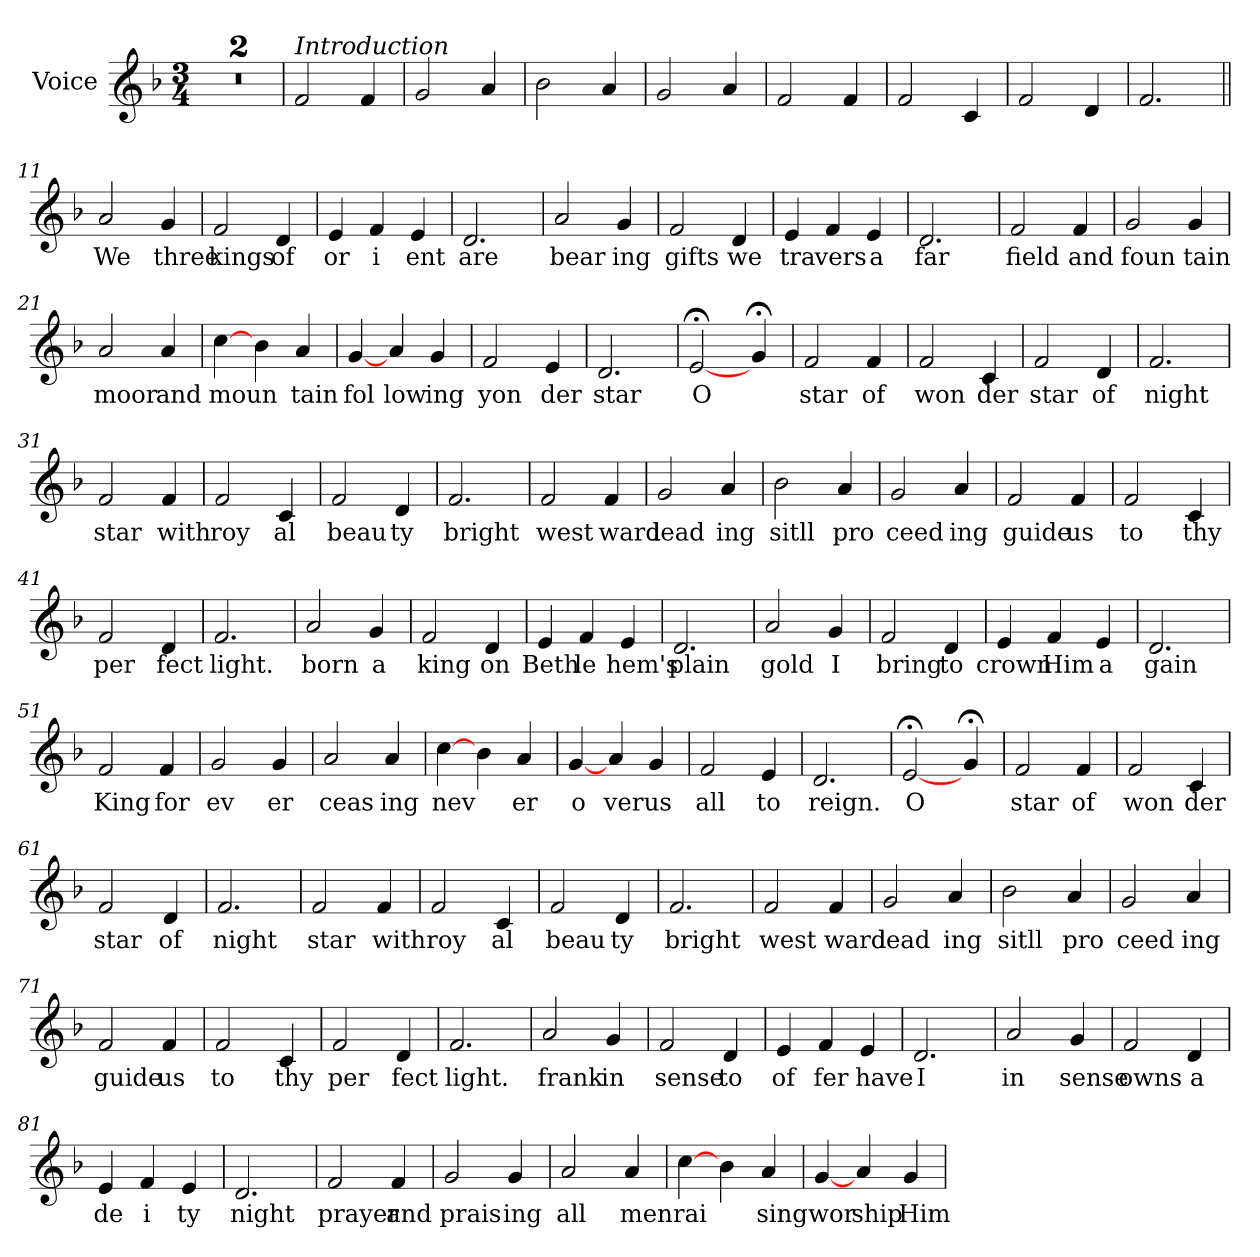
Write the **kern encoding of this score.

**kern	**text
*part1	*part1
*staff1	*staff1
*I"Voice	*
*I'V	*
*clefG2	*
*k[b-]	*
*d:	*
*M3/4	*
=1	=1
2.r	.
=2	=2
2.r	.
=3	=3
!LO:TX:a:i:t=Introduction	!
2f/	.
4f/	.
=4	=4
2g/	.
4a/	.
=5	=5
2b-\	.
4a/	.
=6	=6
2g/	.
4a/	.
=7	=7
2f/	.
4f/	.
=8	=8
2f/	.
4c/	.
=9	=9
2f/	.
4d/	.
!!LO:LB:g=z
=10	=10
2.f/	.
=11||	=11||
!	!LO:LY:b
2a/	We
!	!LO:LY:b
4g/	three
=12	=12
!	!LO:LY:b
2f/	kings
!	!LO:LY:b
4d/	of
=13	=13
!	!LO:LY:b
4e/	or
!	!LO:LY:b
4f/	i
!	!LO:LY:b
4e/	ent
=14	=14
!	!LO:LY:b
2.d/	are
=15	=15
!	!LO:LY:b
2a/	bear
!	!LO:LY:b
4g/	ing
=16	=16
!	!LO:LY:b
2f/	gifts
!	!LO:LY:b
4d/	we
=17	=17
!	!LO:LY:b
4e/	tra
!	!LO:LY:b
4f/	vers
!	!LO:LY:b
4e/	a
=18	=18
!	!LO:LY:b
2.d/	far
!!LO:LB:g=z
=19	=19
!	!LO:LY:b
2f/	field
!	!LO:LY:b
4f/	and
=20	=20
!	!LO:LY:b
2g/	foun
!	!LO:LY:b
4g/	tain
=21	=21
!	!LO:LY:b
2a/	moor
!	!LO:LY:b
4a/	and
=22	=22
!	!LO:LY:b
[4cc\	moun
4b-\	.
!	!LO:LY:b
4a/	tain
=23	=23
!	!LO:LY:b
[4g/	fol
!	!LO:LY:b
4a/	low
!	!LO:LY:b
4g/	ing
=24	=24
!	!LO:LY:b
2f/	yon
!	!LO:LY:b
4e/	der
=25	=25
!	!LO:LY:b
2.d/	star
=26	=26
!	!LO:LY:b
[2e;</	O
4g;</	.
!!LO:LB:g=z
=27	=27
!	!LO:LY:b
2f/	star
!	!LO:LY:b
4f/	of
=28	=28
!	!LO:LY:b
2f/	won
!	!LO:LY:b
4c/	der
=29	=29
!	!LO:LY:b
2f/	star
!	!LO:LY:b
4d/	of
=30	=30
!	!LO:LY:b
2.f/	night
=31	=31
!	!LO:LY:b
2f/	star
!	!LO:LY:b
4f/	with
=32	=32
!	!LO:LY:b
2f/	roy
!	!LO:LY:b
4c/	al
=33	=33
!	!LO:LY:b
2f/	beau
!	!LO:LY:b
4d/	ty
=34	=34
!	!LO:LY:b
2.f/	bright
!!LO:LB:g=z
=35	=35
!	!LO:LY:b
2f/	west
!	!LO:LY:b
4f/	ward
=36	=36
!	!LO:LY:b
2g/	lead
!	!LO:LY:b
4a/	ing
=37	=37
!	!LO:LY:b
2b-\	sitll
!	!LO:LY:b
4a/	pro
=38	=38
!	!LO:LY:b
2g/	ceed
!	!LO:LY:b
4a/	ing
=39	=39
!	!LO:LY:b
2f/	guide
!	!LO:LY:b
4f/	us
=40	=40
!	!LO:LY:b
2f/	to
!	!LO:LY:b
4c/	thy
=41	=41
!	!LO:LY:b
2f/	per
!	!LO:LY:b
4d/	fect
=42	=42
!	!LO:LY:b
2.f/	light.
!!LO:LB:g=z
=43	=43
!	!LO:LY:b
2a/	born
!	!LO:LY:b
4g/	a
=44	=44
!	!LO:LY:b
2f/	king
!	!LO:LY:b
4d/	on
=45	=45
!	!LO:LY:b
4e/	Beth
!	!LO:LY:b
4f/	le
!	!LO:LY:b
4e/	hem's
=46	=46
!	!LO:LY:b
2.d/	plain
=47	=47
!	!LO:LY:b
2a/	gold
!	!LO:LY:b
4g/	I
=48	=48
!	!LO:LY:b
2f/	bring
!	!LO:LY:b
4d/	to
=49	=49
!	!LO:LY:b
4e/	crown
!	!LO:LY:b
4f/	Him
!	!LO:LY:b
4e/	a
=50	=50
!	!LO:LY:b
2.d/	gain
!!LO:LB:g=z
=51	=51
!	!LO:LY:b
2f/	King
!	!LO:LY:b
4f/	for
=52	=52
!	!LO:LY:b
2g/	ev
!	!LO:LY:b
4g/	er
=53	=53
!	!LO:LY:b
2a/	ceas
!	!LO:LY:b
4a/	ing
=54	=54
!	!LO:LY:b
[4cc\	nev
4b-\	.
!	!LO:LY:b
4a/	er
=55	=55
!	!LO:LY:b
[4g/	o
!	!LO:LY:b
4a/	ver
!	!LO:LY:b
4g/	us
=56	=56
!	!LO:LY:b
2f/	all
!	!LO:LY:b
4e/	to
=57	=57
!	!LO:LY:b
2.d/	reign.
=58	=58
!	!LO:LY:b
[2e;</	O
4g;</	.
!!LO:LB:g=z
=59	=59
!	!LO:LY:b
2f/	star
!	!LO:LY:b
4f/	of
=60	=60
!	!LO:LY:b
2f/	won
!	!LO:LY:b
4c/	der
=61	=61
!	!LO:LY:b
2f/	star
!	!LO:LY:b
4d/	of
=62	=62
!	!LO:LY:b
2.f/	night
=63	=63
!	!LO:LY:b
2f/	star
!	!LO:LY:b
4f/	with
=64	=64
!	!LO:LY:b
2f/	roy
!	!LO:LY:b
4c/	al
=65	=65
!	!LO:LY:b
2f/	beau
!	!LO:LY:b
4d/	ty
=66	=66
!	!LO:LY:b
2.f/	bright
!!LO:PB:g=z
=67	=67
!	!LO:LY:b
2f/	west
!	!LO:LY:b
4f/	ward
=68	=68
!	!LO:LY:b
2g/	lead
!	!LO:LY:b
4a/	ing
=69	=69
!	!LO:LY:b
2b-\	sitll
!	!LO:LY:b
4a/	pro
=70	=70
!	!LO:LY:b
2g/	ceed
!	!LO:LY:b
4a/	ing
=71	=71
!	!LO:LY:b
2f/	guide
!	!LO:LY:b
4f/	us
=72	=72
!	!LO:LY:b
2f/	to
!	!LO:LY:b
4c/	thy
=73	=73
!	!LO:LY:b
2f/	per
!	!LO:LY:b
4d/	fect
=74	=74
!	!LO:LY:b
2.f/	light.
!!LO:LB:g=z
=75	=75
!	!LO:LY:b
2a/	frank
!	!LO:LY:b
4g/	in
=76	=76
!	!LO:LY:b
2f/	sense
!	!LO:LY:b
4d/	to
=77	=77
!	!LO:LY:b
4e/	of
!	!LO:LY:b
4f/	fer
!	!LO:LY:b
4e/	have
=78	=78
!	!LO:LY:b
2.d/	I
=79	=79
!	!LO:LY:b
2a/	in
!	!LO:LY:b
4g/	sense
=80	=80
!	!LO:LY:b
2f/	owns
!	!LO:LY:b
4d/	a
=81	=81
!	!LO:LY:b
4e/	de
!	!LO:LY:b
4f/	i
!	!LO:LY:b
4e/	ty
=82	=82
!	!LO:LY:b
2.d/	night
!!LO:LB:g=z
=83	=83
!	!LO:LY:b
2f/	prayer
!	!LO:LY:b
4f/	and
=84	=84
!	!LO:LY:b
2g/	prais
!	!LO:LY:b
4g/	ing
=85	=85
!	!LO:LY:b
2a/	all
!	!LO:LY:b
4a/	men
=86	=86
!	!LO:LY:b
[4cc\	rai
4b-\	.
!	!LO:LY:b
4a/	sing
=87	=87
!	!LO:LY:b
[4g/	wor
!	!LO:LY:b
4a/	ship
!	!LO:LY:b
4g/	Him
=	=
*-	*-
